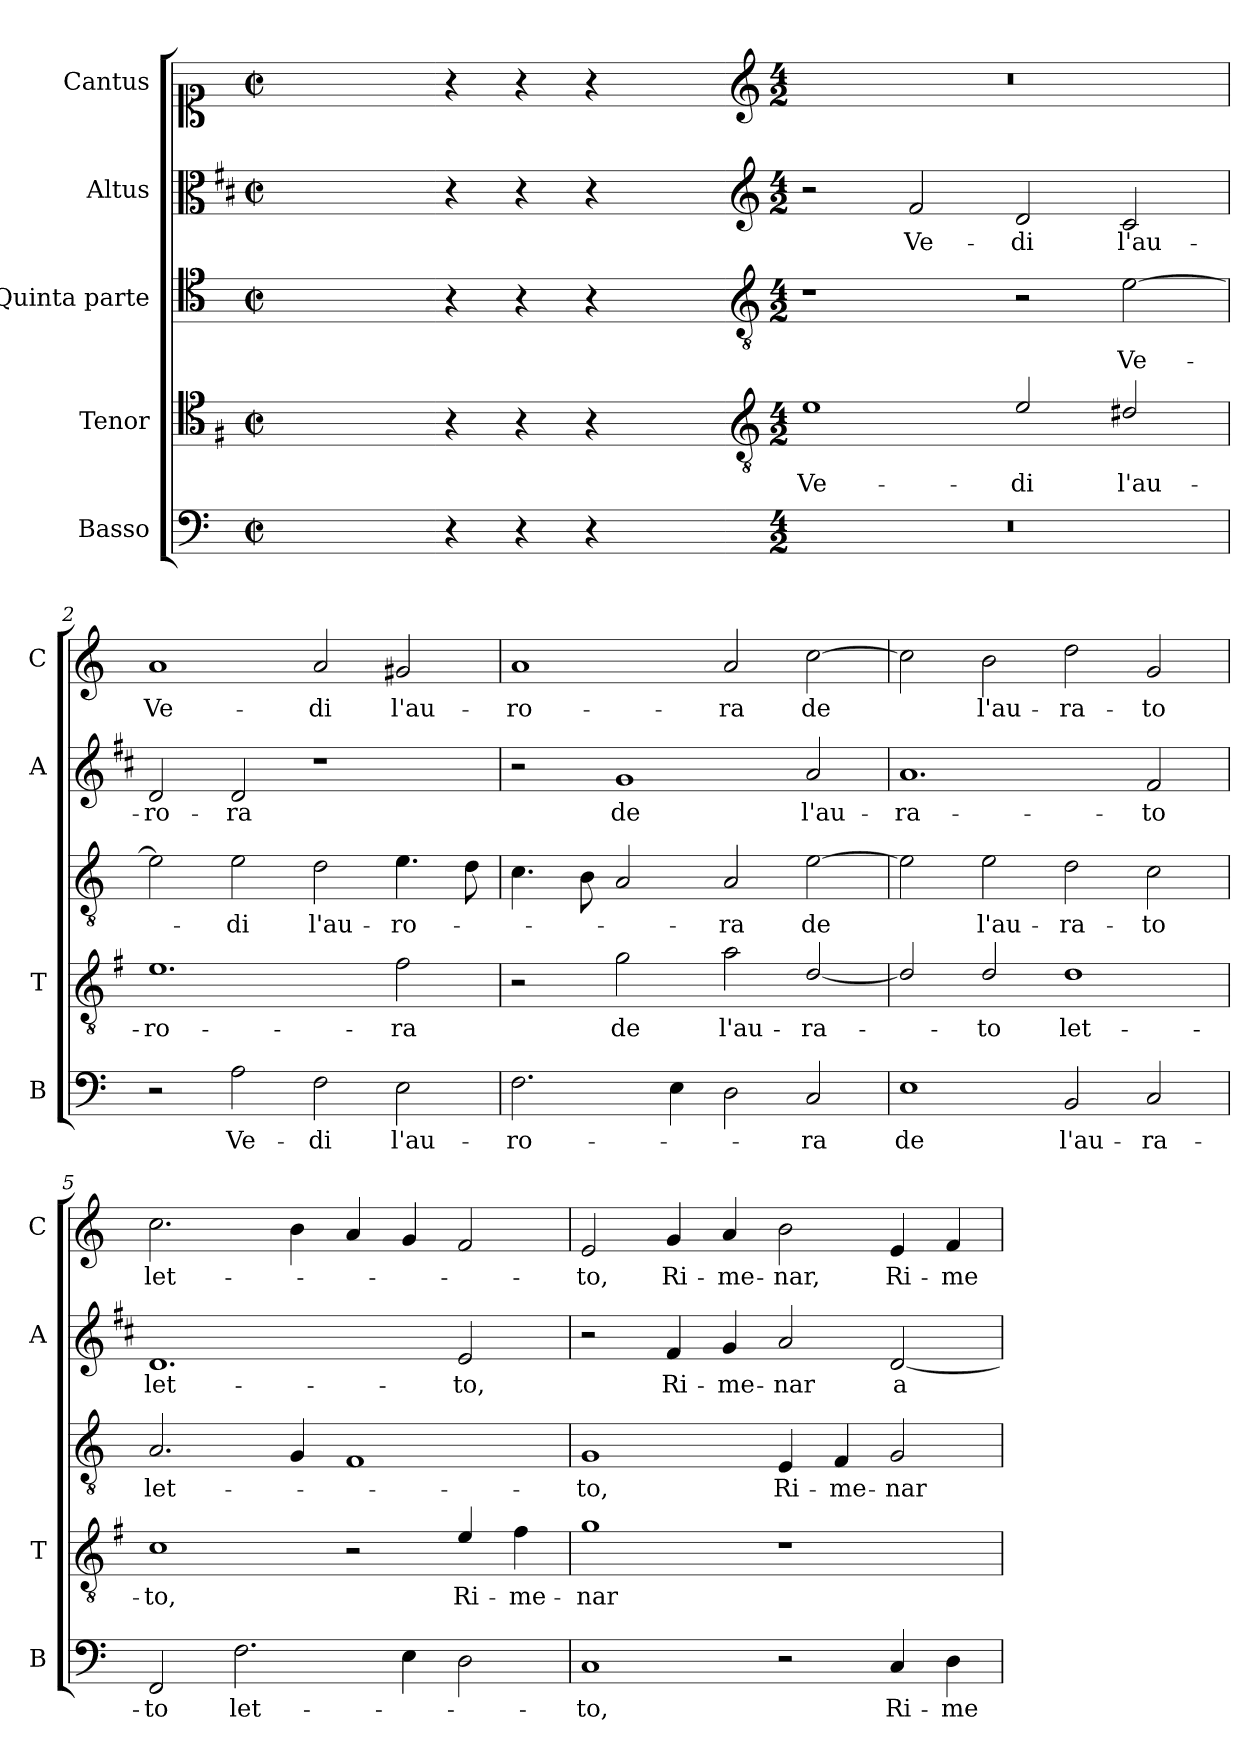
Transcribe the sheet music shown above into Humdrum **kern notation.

**kern	**text	**kern	**text	**kern	**text	**kern	**text	**kern	**text
*part5	*part5	*part4	*part4	*part3	*part3	*part2	*part2	*part1	*part1
*staff5	*staff5	*staff4	*staff4	*staff3	*staff3	*staff2	*staff2	*staff1	*staff1
*I"Basso	*	*I"Tenor	*	*I"Quinta parte	*	*I"Altus	*	*I"Cantus	*
*I'B	*	*I'T	*	*	*	*I'A	*	*I'C	*
*clefF4	*	*clefC4	*	*clefC4	*	*clefC3	*	*clefC1	*
*	*	*ITrd4c7	*	*	*	*ITrd1c2	*	*	*
*k[]	*	*k[]	*	*k[]	*	*k[]	*	*k[]	*
*C:	*	*C:	*	*C:	*	*C:	*	*C:	*
*M2/2	*	*M2/2	*	*M2/2	*	*M2/2	*	*M2/2	*
*met(c|)	*	*met(c|)	*	*met(c|)	*	*met(c|)	*	*met(c|)	*
=	=	=	=	=	=	=	=	=	=
1ryy	.	1ryy	.	1ryy	.	1ryy	.	1ryy	.
=1X-	=1X-	=1X-	=1X-	=1X-	=1X-	=1X-	=1X-	=1X-	=1X-
4r	.	4r	.	4r	.	4r	.	4r	.
4r	.	4r	.	4r	.	4r	.	4r	.
4r	.	4r	.	4r	.	4r	.	4r	.
4ryy	.	4ryy	.	4ryy	.	4ryy	.	4ryy	.
=1-	=1-	=1-	=1-	=1-	=1-	=1-	=1-	=1-	=1-
*	*	*clefGv2	*	*clefGv2	*	*clefG2	*	*clefG2	*
*M4/2	*	*M4/2	*	*M4/2	*	*M4/2	*	*M4/2	*
!	!	!	!LO:LY:b	!	!	!	!	!	!
0r	.	1A	Ve-	1r	.	2r	.	0r	.
!	!	!	!	!	!	!	!LO:LY:b	!	!
.	.	.	.	.	.	2e/	Ve-	.	.
!	!	!	!LO:LY:b	!	!	!	!LO:LY:b	!	!
.	.	2A/	-di	2r	.	2c/	-di	.	.
!	!	!	!LO:LY:b	!	!LO:LY:b	!	!LO:LY:b	!	!
.	.	2G#X/	l'au-	[2e\	Ve-	2B/	l'au-	.	.
=2	=2	=2	=2	=2	=2	=2	=2	=2	=2
!	!	!	!LO:LY:b	!	!	!	!LO:LY:b	!	!LO:LY:b
2r	.	1.A	-ro-	2e\]	.	2c/	-ro-	1a	Ve-
!	!LO:LY:b	!	!	!	!LO:LY:b	!	!LO:LY:b	!	!
2A\	Ve-	.	.	2e\	-di	2c/	-ra	.	.
!	!LO:LY:b	!	!	!	!LO:LY:b	!	!	!	!LO:LY:b
2F\	-di	.	.	2d\	l'au-	1r	.	2a/	-di
!	!LO:LY:b	!	!LO:LY:b	!	!LO:LY:b	!	!	!	!LO:LY:b
2E\	l'au-	2B\	-ra	4.e\	-ro-	.	.	2g#X/	l'au-
.	.	.	.	8d\	.	.	.	.	.
=3	=3	=3	=3	=3	=3	=3	=3	=3	=3
!	!LO:LY:b	!	!	!	!	!	!	!	!LO:LY:b
2.F\	-ro-	2r	.	4.c\	.	2r	.	1a	-ro-
.	.	.	.	8B\	.	.	.	.	.
!	!	!	!LO:LY:b	!	!	!	!LO:LY:b	!	!
.	.	2c\	de	2A/	.	1f	de	.	.
4E\	.	.	.	.	.	.	.	.	.
!	!	!	!LO:LY:b	!	!LO:LY:b	!	!	!	!LO:LY:b
2D\	.	2d\	l'au-	2A/	-ra	.	.	2a/	-ra
!	!LO:LY:b	!	!LO:LY:b	!	!LO:LY:b	!	!LO:LY:b	!	!LO:LY:b
2C/	-ra	[2G/	-ra-	[2e\	de	2g/	l'au-	[2cc\	de
=4	=4	=4	=4	=4	=4	=4	=4	=4	=4
!	!LO:LY:b	!	!	!	!	!	!LO:LY:b	!	!
1E	de	2G/]	.	2e\]	.	1.g	-ra-	2cc\]	.
!	!	!	!LO:LY:b	!	!LO:LY:b	!	!	!	!LO:LY:b
.	.	2G/	-to	2e\	l'au-	.	.	2b\	l'au-
!	!LO:LY:b	!	!LO:LY:b	!	!LO:LY:b	!	!	!	!LO:LY:b
2BB/	l'au-	1G	let-	2d\	-ra-	.	.	2dd\	-ra-
!	!LO:LY:b	!	!	!	!LO:LY:b	!	!LO:LY:b	!	!LO:LY:b
2C/	-ra-	.	.	2c\	-to	2e/	-to	2g/	-to
!!LO:LB:g=z
=5	=5	=5	=5	=5	=5	=5	=5	=5	=5
!	!LO:LY:b	!	!LO:LY:b	!	!LO:LY:b	!	!LO:LY:b	!	!LO:LY:b
2FF/	-to	1F	-to,	2.A/	let-	1.c	let-	2.cc\	let-
!	!LO:LY:b	!	!	!	!	!	!	!	!
2.F\	let-	.	.	.	.	.	.	.	.
.	.	.	.	4G/	.	.	.	4b\	.
.	.	2r	.	1F	.	.	.	4a/	.
4E\	.	.	.	.	.	.	.	4g/	.
!	!	!	!LO:LY:b	!	!	!	!LO:LY:b	!	!
2D\	.	4A/	Ri-	.	.	2d/	-to,	2f/	.
!	!	!	!LO:LY:b	!	!	!	!	!	!
.	.	4B\	-me-	.	.	.	.	.	.
=6	=6	=6	=6	=6	=6	=6	=6	=6	=6
!	!LO:LY:b	!	!LO:LY:b	!	!LO:LY:b	!	!	!	!LO:LY:b
1C	-to,	1c	-nar	1G	-to,	2r	.	2e/	-to,
!	!	!	!	!	!	!	!LO:LY:b	!	!LO:LY:b
.	.	.	.	.	.	4e/	Ri-	4g/	Ri-
!	!	!	!	!	!	!	!LO:LY:b	!	!LO:LY:b
.	.	.	.	.	.	4f/	-me-	4a/	-me-
!	!	!	!	!	!LO:LY:b	!	!LO:LY:b	!	!LO:LY:b
2r	.	1r	.	4E/	Ri-	2g/	-nar	2b\	-nar,
!	!	!	!	!	!LO:LY:b	!	!	!	!
.	.	.	.	4F/	-me-	.	.	.	.
!	!LO:LY:b	!	!	!	!LO:LY:b	!	!LO:LY:b	!	!LO:LY:b
4C/	Ri-	.	.	2G/	-nar	[2c/	a	4e/	Ri-
!	!LO:LY:b	!	!	!	!	!	!	!	!LO:LY:b
4D\	-me-	.	.	.	.	.	.	4f/	-me-
=	=	=	=	=	=	=	=	=	=
*-	*-	*-	*-	*-	*-	*-	*-	*-	*-
